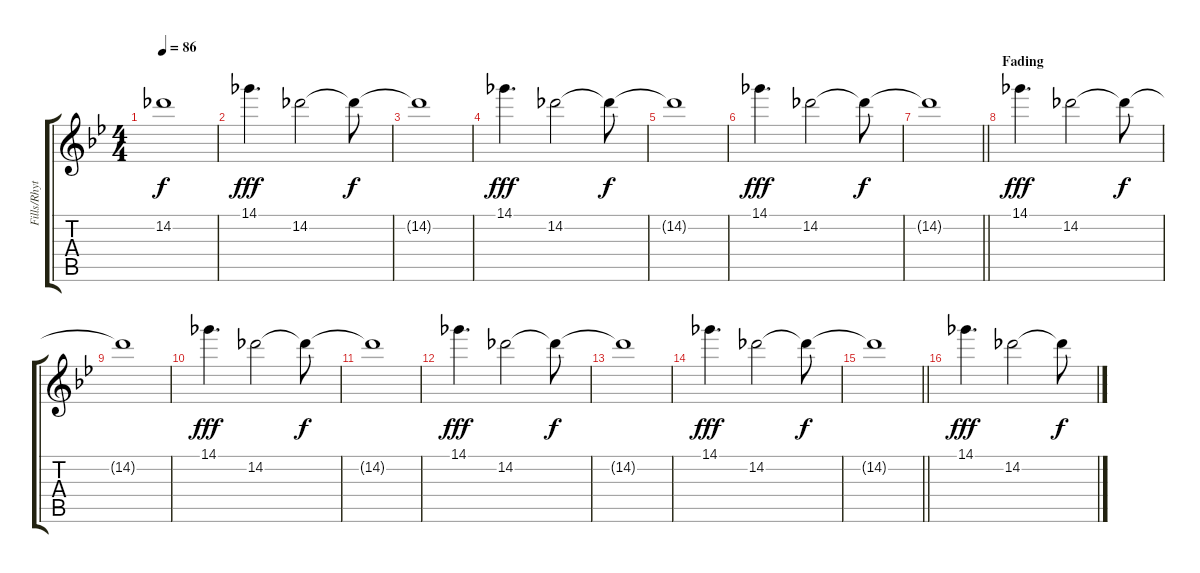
\track ("Fills/Rhythm Gtr" "Fills/Rhyt") {instrument acousticguitarsteel}
\staff {score tabs}
\tuning (E4 B3 G3 D3 A2 E2) {hide}
\ts (4 4)
\tempo 86
\clef g2
\ks gminor
14.2{t}.1{dy f} |
14.1.4{d dy fff} 14.2.2 14.2{t}.8{dy f} |
14.2{t}.1 |
14.1.4{d dy fff} 14.2.2 14.2{t}.8{dy f} |
14.2{t}.1 |
14.1.4{d dy fff} 14.2.2 14.2{t}.8{dy f} |
\barLineRight lightlight
14.2{t}.1 |
\section ("" "Fading")
14.1.4{d dy fff volume 7} 14.2.2 14.2{t}.8{dy f} |
14.2{t}.1 |
14.1.4{d dy fff} 14.2.2 14.2{t}.8{dy f} |
14.2{t}.1 |
14.1.4{d dy fff} 14.2.2 14.2{t}.8{dy f} |
14.2{t}.1 |
14.1.4{d dy fff} 14.2.2 14.2{t}.8{dy f} |
\barLineRight lightlight
14.2{t}.1 |
\section ("" "")
14.1.4{d dy fff volume 2} 14.2.2 14.2{t}.8{dy f}
